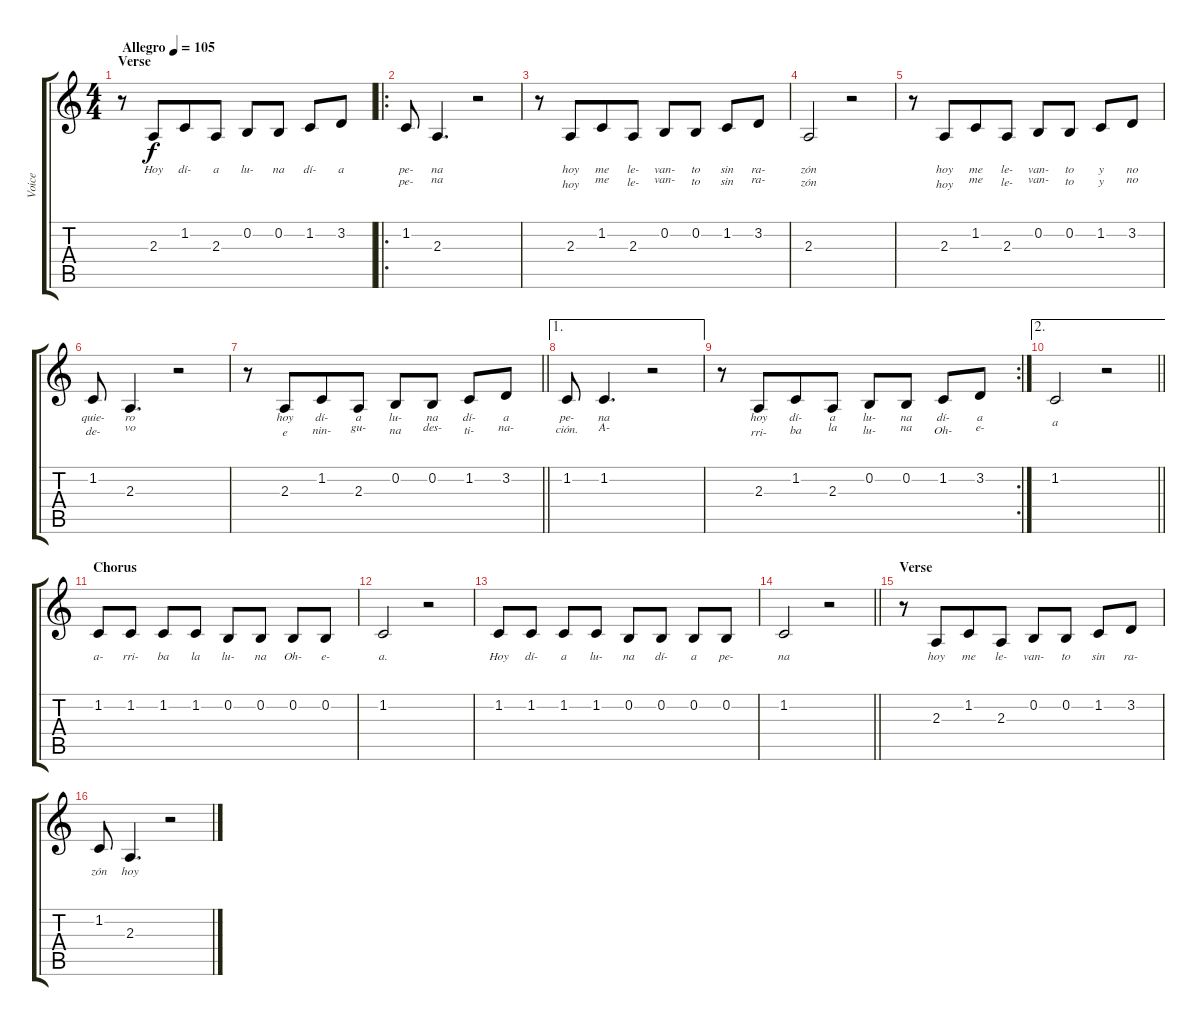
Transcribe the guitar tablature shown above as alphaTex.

\track ("Voice" "Voice") {instrument synthvoice}
\staff {score tabs}
\tuning (E4 B3 G3 D3 A2 E2) {hide}
\ts (4 4)
\section ("" "Verse")
\tempo (105 "Allegro")
\clef g2
\ks c
r.8{dy f instrument synthvoice} 2.3.8{lyrics (0 "Hoy") lyrics (1 "") lyrics (2 "") lyrics (3 "") lyrics (4 "") beam merge} 1.2.8{lyrics (0 "dí-") lyrics (1 "") lyrics (2 "") lyrics (3 "") lyrics (4 "")} 2.3.8{lyrics (0 "a") lyrics (1 "") lyrics (2 "") lyrics (3 "") lyrics (4 "")} 0.2.8{lyrics (0 "lu-") lyrics (1 "") lyrics (2 "") lyrics (3 "") lyrics (4 "")} 0.2.8{lyrics (0 "na") lyrics (1 "") lyrics (2 "") lyrics (3 "") lyrics (4 "")} 1.2.8{lyrics (0 "dí-") lyrics (1 "") lyrics (2 "") lyrics (3 "") lyrics (4 "")} 3.2.8{lyrics (0 "a") lyrics (1 "") lyrics (2 "") lyrics (3 "") lyrics (4 "")} |
\ro
1.2.8{lyrics (0 "pe-") lyrics (1 "pe-") lyrics (2 "") lyrics (3 "") lyrics (4 "")} 2.3.4{d lyrics (0 "na") lyrics (1 "na") lyrics (2 "") lyrics (3 "") lyrics (4 "")} r.2 |
r.8 2.3.8{lyrics (0 "hoy") lyrics (1 "hoy") lyrics (2 "") lyrics (3 "") lyrics (4 "") beam merge} 1.2.8{lyrics (0 "me") lyrics (1 "me") lyrics (2 "") lyrics (3 "") lyrics (4 "")} 2.3.8{lyrics (0 "le-") lyrics (1 "le-") lyrics (2 "") lyrics (3 "") lyrics (4 "")} 0.2.8{lyrics (0 "van-") lyrics (1 "van-") lyrics (2 "") lyrics (3 "") lyrics (4 "")} 0.2.8{lyrics (0 "to") lyrics (1 "to") lyrics (2 "") lyrics (3 "") lyrics (4 "")} 1.2.8{lyrics (0 "sin") lyrics (1 "sin") lyrics (2 "") lyrics (3 "") lyrics (4 "")} 3.2.8{lyrics (0 "ra-") lyrics (1 "ra-") lyrics (2 "") lyrics (3 "") lyrics (4 "")} |
2.3.2{lyrics (0 "zón") lyrics (1 "zón") lyrics (2 "") lyrics (3 "") lyrics (4 "")} r.2 |
r.8 2.3.8{lyrics (0 "hoy") lyrics (1 "hoy") lyrics (2 "") lyrics (3 "") lyrics (4 "") beam merge} 1.2.8{lyrics (0 "me") lyrics (1 "me") lyrics (2 "") lyrics (3 "") lyrics (4 "")} 2.3.8{lyrics (0 "le-") lyrics (1 "le-") lyrics (2 "") lyrics (3 "") lyrics (4 "")} 0.2.8{lyrics (0 "van-") lyrics (1 "van-") lyrics (2 "") lyrics (3 "") lyrics (4 "")} 0.2.8{lyrics (0 "to") lyrics (1 "to") lyrics (2 "") lyrics (3 "") lyrics (4 "")} 1.2.8{lyrics (0 "y") lyrics (1 "y") lyrics (2 "") lyrics (3 "") lyrics (4 "")} 3.2.8{lyrics (0 "no") lyrics (1 "no") lyrics (2 "") lyrics (3 "") lyrics (4 "")} |
1.2.8{lyrics (0 "quie-") lyrics (1 "de-") lyrics (2 "") lyrics (3 "") lyrics (4 "")} 2.3.4{d lyrics (0 "ro") lyrics (1 "vo") lyrics (2 "") lyrics (3 "") lyrics (4 "")} r.2 |
\barLineRight lightlight
r.8 2.3.8{lyrics (0 "hoy") lyrics (1 "e") lyrics (2 "") lyrics (3 "") lyrics (4 "") beam merge} 1.2.8{lyrics (0 "dí-") lyrics (1 "nin-") lyrics (2 "") lyrics (3 "") lyrics (4 "")} 2.3.8{lyrics (0 "a") lyrics (1 "gu-") lyrics (2 "") lyrics (3 "") lyrics (4 "")} 0.2.8{lyrics (0 "lu-") lyrics (1 "na") lyrics (2 "") lyrics (3 "") lyrics (4 "")} 0.2.8{lyrics (0 "na") lyrics (1 "des-") lyrics (2 "") lyrics (3 "") lyrics (4 "")} 1.2.8{lyrics (0 "dí-") lyrics (1 "ti-") lyrics (2 "") lyrics (3 "") lyrics (4 "")} 3.2.8{lyrics (0 "a") lyrics (1 "na-") lyrics (2 "") lyrics (3 "") lyrics (4 "")} |
\ae 1
1.2.8{lyrics (0 "pe-") lyrics (1 "ción.") lyrics (2 "") lyrics (3 "") lyrics (4 "")} 1.2.4{d lyrics (0 "na") lyrics (1 "A-") lyrics (2 "") lyrics (3 "") lyrics (4 "")} r.2 |
\rc 2
r.8 2.3.8{lyrics (0 "hoy") lyrics (1 "rri-") lyrics (2 "") lyrics (3 "") lyrics (4 "") beam merge} 1.2.8{lyrics (0 "dí-") lyrics (1 "ba") lyrics (2 "") lyrics (3 "") lyrics (4 "")} 2.3.8{lyrics (0 "a") lyrics (1 "la") lyrics (2 "") lyrics (3 "") lyrics (4 "")} 0.2.8{lyrics (0 "lu-") lyrics (1 "lu-") lyrics (2 "") lyrics (3 "") lyrics (4 "")} 0.2.8{lyrics (0 "na") lyrics (1 "na") lyrics (2 "") lyrics (3 "") lyrics (4 "")} 1.2.8{lyrics (0 "dí-") lyrics (1 "Oh-") lyrics (2 "") lyrics (3 "") lyrics (4 "")} 3.2.8{lyrics (0 "a") lyrics (1 "e-") lyrics (2 "") lyrics (3 "") lyrics (4 "")} |
\ae 2
\barLineRight lightlight
1.2.2{lyrics (0 "") lyrics (1 "a") lyrics (2 "") lyrics (3 "") lyrics (4 "")} r.2 |
\section ("" "Chorus")
1.2.8{lyrics (0 "") lyrics (1 "a-") lyrics (2 "") lyrics (3 "") lyrics (4 "") beam merge} 1.2.8{lyrics (0 "") lyrics (1 "rri-") lyrics (2 "") lyrics (3 "") lyrics (4 "")} 1.2.8{lyrics (0 "") lyrics (1 "ba") lyrics (2 "") lyrics (3 "") lyrics (4 "")} 1.2.8{lyrics (0 "") lyrics (1 "la") lyrics (2 "") lyrics (3 "") lyrics (4 "")} 0.2.8{lyrics (0 "") lyrics (1 "lu-") lyrics (2 "") lyrics (3 "") lyrics (4 "")} 0.2.8{lyrics (0 "") lyrics (1 "na") lyrics (2 "") lyrics (3 "") lyrics (4 "")} 0.2.8{lyrics (0 "") lyrics (1 "Oh-") lyrics (2 "") lyrics (3 "") lyrics (4 "")} 0.2.8{lyrics (0 "") lyrics (1 "e-") lyrics (2 "") lyrics (3 "") lyrics (4 "")} |
1.2.2{lyrics (0 "") lyrics (1 "a.") lyrics (2 "") lyrics (3 "") lyrics (4 "")} r.2 |
1.2.8{lyrics (0 "") lyrics (1 "Hoy") lyrics (2 "") lyrics (3 "") lyrics (4 "") beam merge} 1.2.8{lyrics (0 "") lyrics (1 "dí-") lyrics (2 "") lyrics (3 "") lyrics (4 "")} 1.2.8{lyrics (0 "") lyrics (1 "a") lyrics (2 "") lyrics (3 "") lyrics (4 "")} 1.2.8{lyrics (0 "") lyrics (1 "lu-") lyrics (2 "") lyrics (3 "") lyrics (4 "")} 0.2.8{lyrics (0 "") lyrics (1 "na") lyrics (2 "") lyrics (3 "") lyrics (4 "")} 0.2.8{lyrics (0 "") lyrics (1 "dí-") lyrics (2 "") lyrics (3 "") lyrics (4 "")} 0.2.8{lyrics (0 "") lyrics (1 "a") lyrics (2 "") lyrics (3 "") lyrics (4 "")} 0.2.8{lyrics (0 "") lyrics (1 "pe-") lyrics (2 "") lyrics (3 "") lyrics (4 "")} |
\barLineRight lightlight
1.2.2{lyrics (0 "") lyrics (1 "na") lyrics (2 "") lyrics (3 "") lyrics (4 "")} r.2 |
\section ("" "Verse")
r.8 2.3.8{lyrics (0 "") lyrics (1 "hoy") lyrics (2 "") lyrics (3 "") lyrics (4 "") beam merge} 1.2.8{lyrics (0 "") lyrics (1 "me") lyrics (2 "") lyrics (3 "") lyrics (4 "")} 2.3.8{lyrics (0 "") lyrics (1 "le-") lyrics (2 "") lyrics (3 "") lyrics (4 "")} 0.2.8{lyrics (0 "") lyrics (1 "van-") lyrics (2 "") lyrics (3 "") lyrics (4 "")} 0.2.8{lyrics (0 "") lyrics (1 "to") lyrics (2 "") lyrics (3 "") lyrics (4 "")} 1.2.8{lyrics (0 "") lyrics (1 "sin") lyrics (2 "") lyrics (3 "") lyrics (4 "")} 3.2.8{lyrics (0 "") lyrics (1 "ra-") lyrics (2 "") lyrics (3 "") lyrics (4 "")} |
1.2.8{lyrics (0 "") lyrics (1 "zón") lyrics (2 "") lyrics (3 "") lyrics (4 "")} 2.3.4{d lyrics (0 "") lyrics (1 "hoy") lyrics (2 "") lyrics (3 "") lyrics (4 "")} r.2
